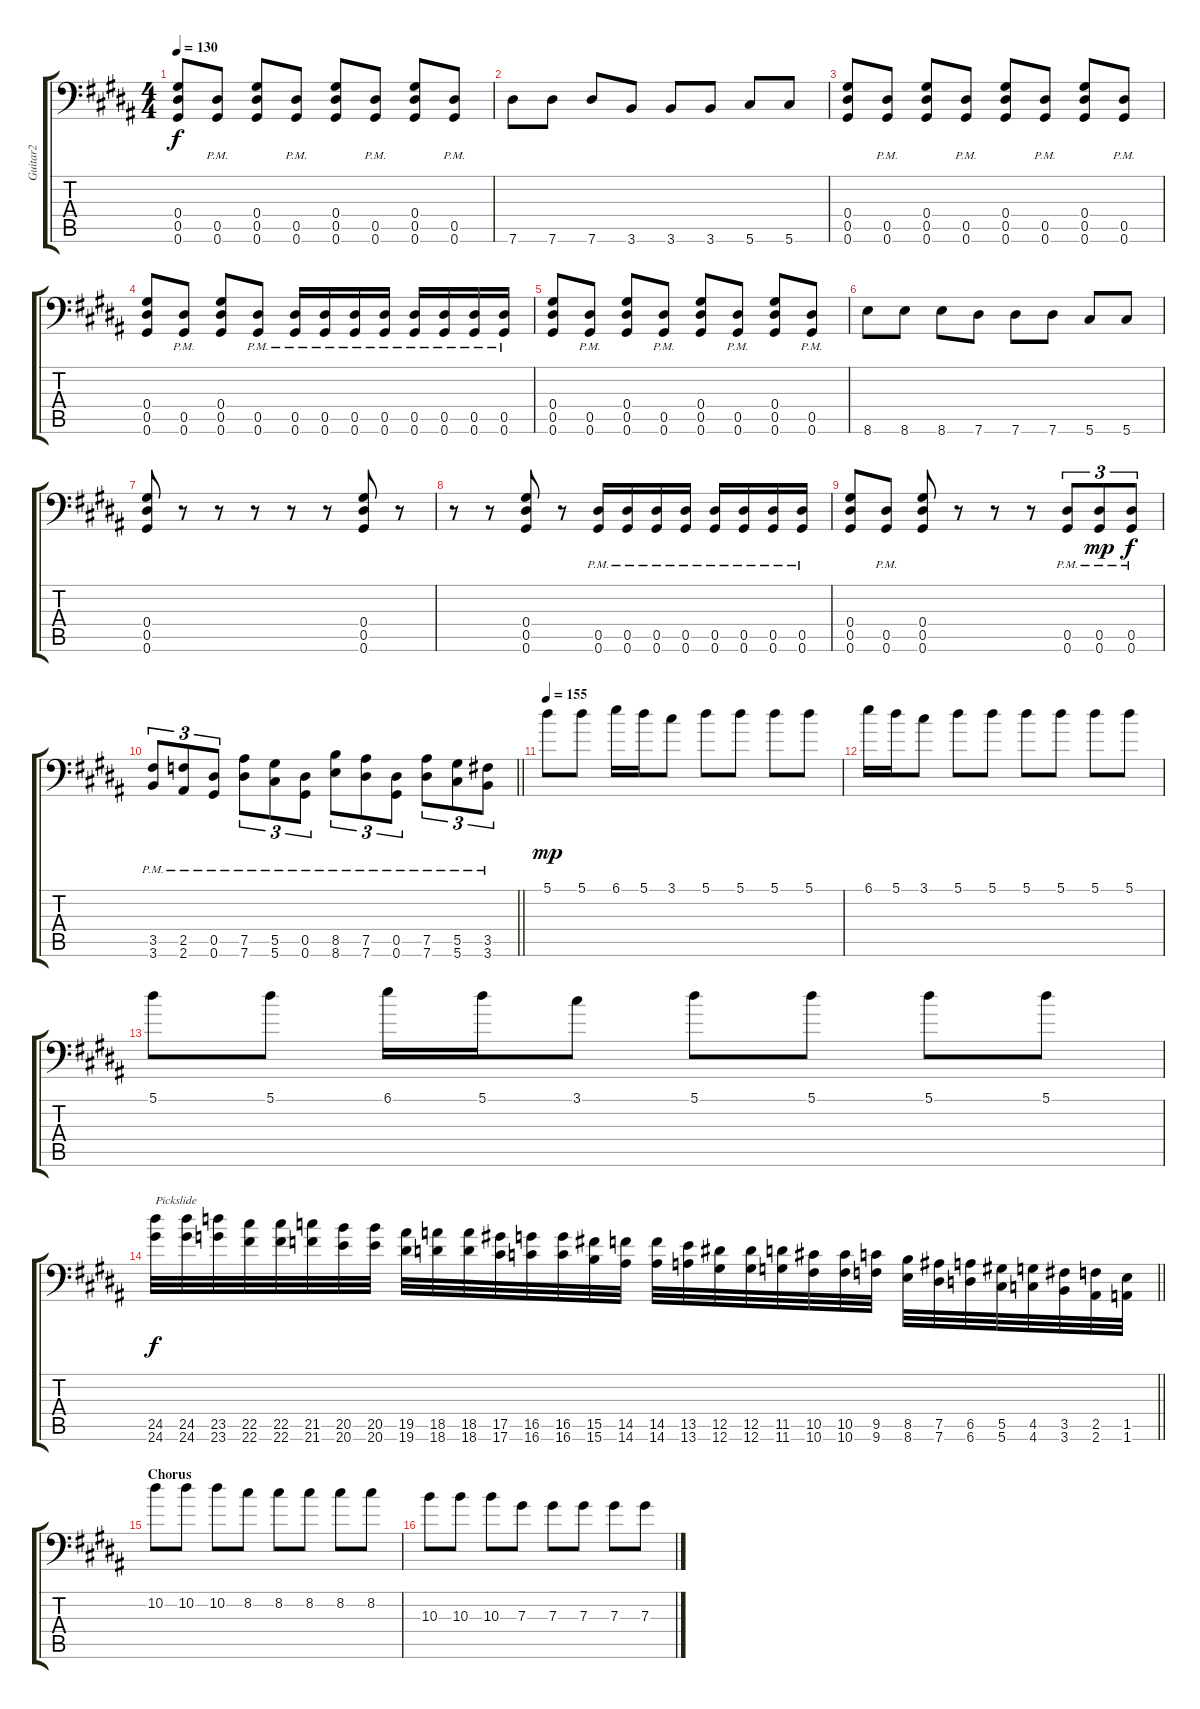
\track ("Guitar2" "Guitar2") {instrument distortionguitar}
\staff {score tabs}
\tuning (Bb3 F3 Db3 Ab2 Eb2 Ab1) {hide}
\ts (4 4)
\tempo 130
\clef f4
\ks g#minor
(0.4 0.5 0.6).8{dy f} (0.5{pm} 0.6{pm}).8 (0.4 0.5 0.6).8 (0.5{pm} 0.6{pm}).8 (0.4 0.5 0.6).8 (0.5{pm} 0.6{pm}).8 (0.4 0.5 0.6).8 (0.5{pm} 0.6{pm}).8 |
7.6.8 7.6.8 7.6.8 3.6.8 3.6.8 3.6.8 5.6.8 5.6.8 |
(0.4 0.5 0.6).8 (0.5{pm} 0.6{pm}).8 (0.4 0.5 0.6).8 (0.5{pm} 0.6{pm}).8 (0.4 0.5 0.6).8 (0.5{pm} 0.6{pm}).8 (0.4 0.5 0.6).8 (0.5{pm} 0.6{pm}).8 |
(0.4 0.5 0.6).8 (0.5{pm} 0.6{pm}).8 (0.4 0.5 0.6).8 (0.5{pm} 0.6{pm}).8 (0.5{pm} 0.6{pm}).16 (0.5{pm} 0.6{pm}).16 (0.5{pm} 0.6{pm}).16 (0.5{pm} 0.6{pm}).16 (0.5{pm} 0.6{pm}).16 (0.5{pm} 0.6{pm}).16 (0.5{pm} 0.6{pm}).16 (0.5{pm} 0.6{pm}).16 |
(0.4 0.5 0.6).8 (0.5{pm} 0.6{pm}).8 (0.4 0.5 0.6).8 (0.5{pm} 0.6{pm}).8 (0.4 0.5 0.6).8 (0.5{pm} 0.6{pm}).8 (0.4 0.5 0.6).8 (0.5{pm} 0.6{pm}).8 |
8.6.8 8.6.8 8.6.8 7.6.8 7.6.8 7.6.8 5.6.8 5.6.8 |
(0.4 0.5 0.6).8 r.8 r.8 r.8 r.8 r.8 (0.4 0.5 0.6).8 r.8 |
r.8 r.8 (0.4 0.5 0.6).8 r.8 (0.5{pm} 0.6{pm}).16 (0.5{pm} 0.6{pm}).16 (0.5{pm} 0.6{pm}).16 (0.5{pm} 0.6{pm}).16 (0.5{pm} 0.6{pm}).16 (0.5{pm} 0.6{pm}).16 (0.5{pm} 0.6{pm}).16 (0.5{pm} 0.6{pm}).16 |
(0.4 0.5 0.6).8 (0.5{pm} 0.6{pm}).8 (0.4 0.5 0.6).8 r.8 r.8 r.8 (0.5{pm} 0.6{pm}).8{tu (3 2)} (0.5{pm} 0.6{pm}).8{tu (3 2) dy mp} (0.5{pm} 0.6{pm}).8{tu (3 2) dy f} |
\barLineRight lightlight
(3.5{pm} 3.6{pm}).8{tu (3 2)} (2.5{pm} 2.6{pm}).8{tu (3 2)} (0.5{pm} 0.6{pm}).8{tu (3 2)} (7.5{pm} 7.6{pm}).8{tu (3 2)} (5.5{pm} 5.6{pm}).8{tu (3 2)} (0.5{pm} 0.6{pm}).8{tu (3 2)} (8.5{pm} 8.6{pm}).8{tu (3 2)} (7.5{pm} 7.6{pm}).8{tu (3 2)} (0.5{pm} 0.6{pm}).8{tu (3 2)} (7.5{pm} 7.6{pm}).8{tu (3 2)} (5.5{pm} 5.6{pm}).8{tu (3 2)} (3.5{pm} 3.6{pm}).8{tu (3 2)} |
\tempo 155
5.1.8{dy mp} 5.1.8 6.1.16 5.1.16 3.1.8 5.1.8 5.1.8 5.1.8 5.1.8 |
6.1.16 5.1.16 3.1.8 5.1.8 5.1.8 5.1.8 5.1.8 5.1.8 5.1.8 |
5.1.8 5.1.8 6.1.16 5.1.16 3.1.8 5.1.8 5.1.8 5.1.8 5.1.8 |
\barLineRight lightlight
(24.5 24.6).32{txt "Pickslide" dy f volume 13 instrument guitarfretnoise} (24.5 24.6).32 (23.5 23.6).32 (22.5 22.6).32 (22.5 22.6).32 (21.5 21.6).32 (20.5 20.6).32 (20.5 20.6).32 (19.5 19.6).32 (18.5 18.6).32 (18.5 18.6).32 (17.5 17.6).32 (16.5 16.6).32 (16.5 16.6).32 (15.5 15.6).32 (14.5 14.6).32 (14.5 14.6).32 (13.5 13.6).32 (12.5 12.6).32 (12.5 12.6).32 (11.5 11.6).32 (10.5 10.6).32 (10.5 10.6).32 (9.5 9.6).32 (8.5 8.6).32 (7.5 7.6).32 (6.5 6.6).32 (5.5 5.6).32 (4.5 4.6).32 (3.5 3.6).32 (2.5 2.6).32 (1.5 1.6).32 |
\section ("" "Chorus")
10.2.8{volume 9 instrument distortionguitar} 10.2.8 10.2.8 8.2.8 8.2.8 8.2.8 8.2.8 8.2.8 |
10.3.8 10.3.8 10.3.8 7.3.8 7.3.8 7.3.8 7.3.8 7.3.8
